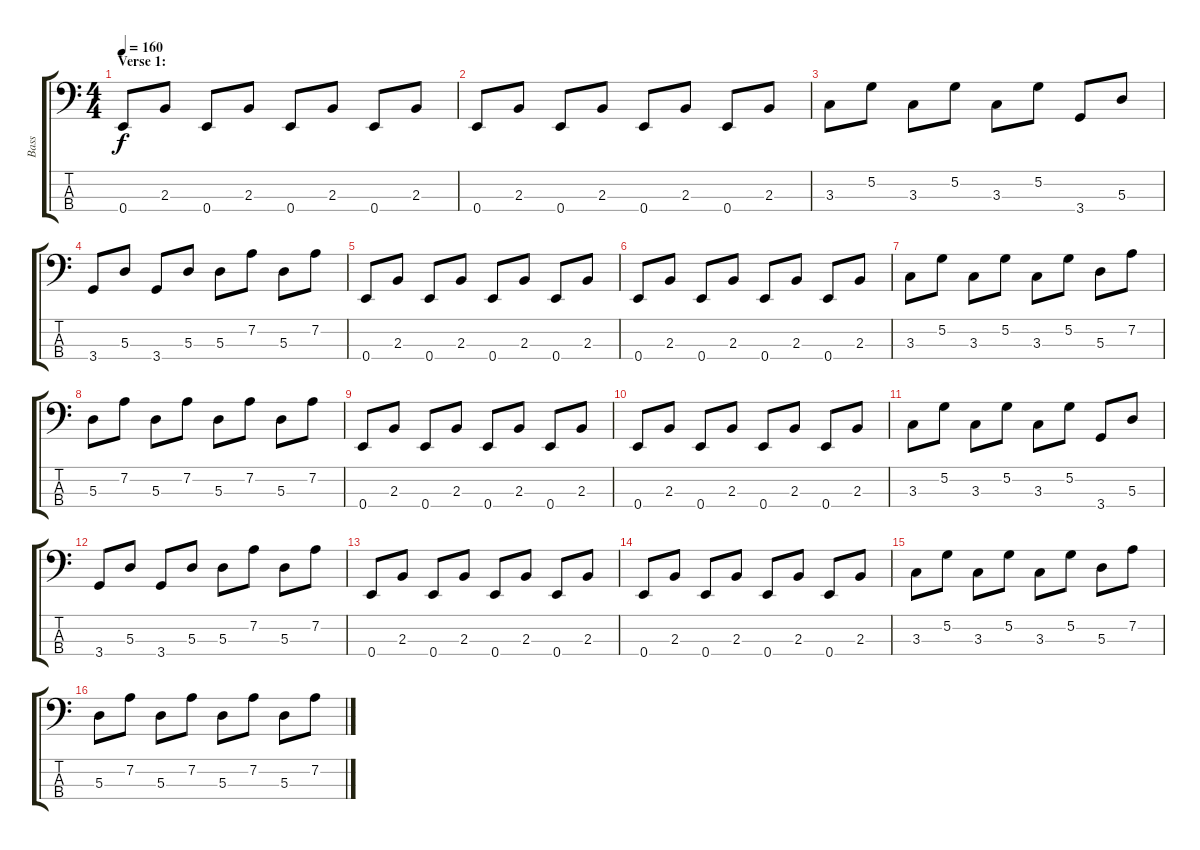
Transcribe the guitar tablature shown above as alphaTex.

\track ("Bass" "Bass") {instrument electricbasspick}
\staff {score tabs}
\tuning (G2 D2 A1 E1) {hide}
\ts (4 4)
\section ("" "Verse 1:")
\tempo 160
\clef f4
\ks c
0.4.8{dy f} 2.3.8 0.4.8 2.3.8 0.4.8 2.3.8 0.4.8 2.3.8 |
0.4.8 2.3.8 0.4.8 2.3.8 0.4.8 2.3.8 0.4.8 2.3.8 |
3.3.8 5.2.8 3.3.8 5.2.8 3.3.8 5.2.8 3.4.8 5.3.8 |
3.4.8 5.3.8 3.4.8 5.3.8 5.3.8 7.2.8 5.3.8 7.2.8 |
0.4.8 2.3.8 0.4.8 2.3.8 0.4.8 2.3.8 0.4.8 2.3.8 |
0.4.8 2.3.8 0.4.8 2.3.8 0.4.8 2.3.8 0.4.8 2.3.8 |
3.3.8 5.2.8 3.3.8 5.2.8 3.3.8 5.2.8 5.3.8 7.2.8 |
5.3.8 7.2.8 5.3.8 7.2.8 5.3.8 7.2.8 5.3.8 7.2.8 |
0.4.8 2.3.8 0.4.8 2.3.8 0.4.8 2.3.8 0.4.8 2.3.8 |
0.4.8 2.3.8 0.4.8 2.3.8 0.4.8 2.3.8 0.4.8 2.3.8 |
3.3.8 5.2.8 3.3.8 5.2.8 3.3.8 5.2.8 3.4.8 5.3.8 |
3.4.8 5.3.8 3.4.8 5.3.8 5.3.8 7.2.8 5.3.8 7.2.8 |
0.4.8 2.3.8 0.4.8 2.3.8 0.4.8 2.3.8 0.4.8 2.3.8 |
0.4.8 2.3.8 0.4.8 2.3.8 0.4.8 2.3.8 0.4.8 2.3.8 |
3.3.8 5.2.8 3.3.8 5.2.8 3.3.8 5.2.8 5.3.8 7.2.8 |
5.3.8 7.2.8 5.3.8 7.2.8 5.3.8 7.2.8 5.3.8 7.2.8
